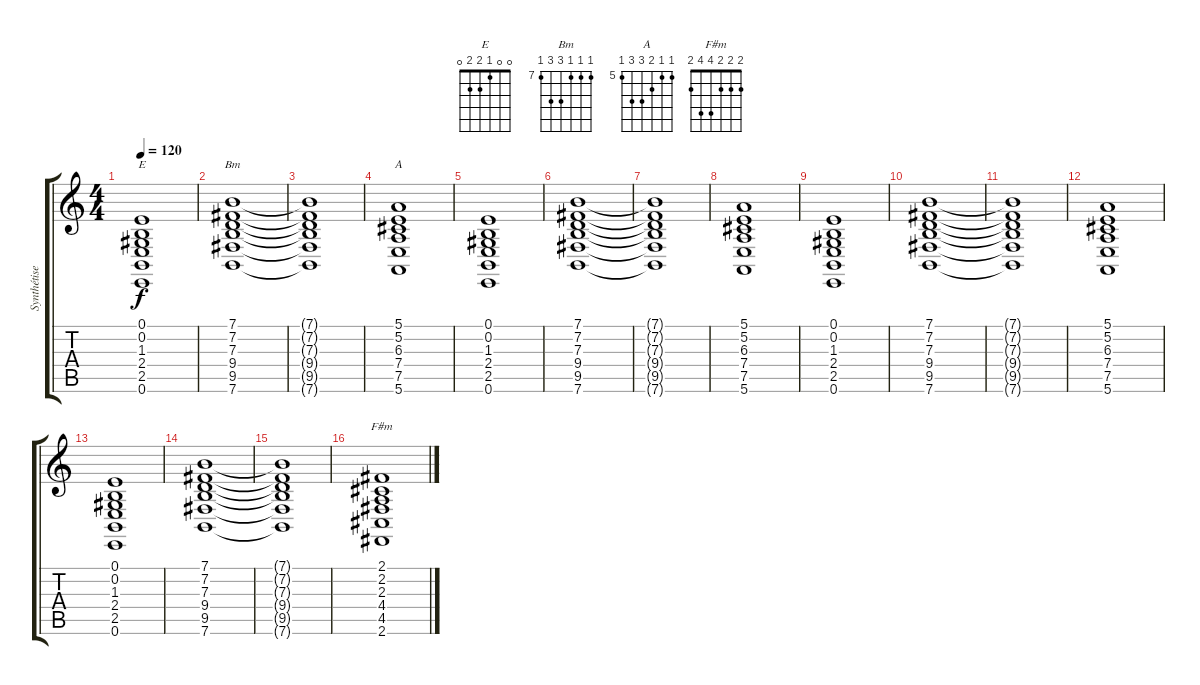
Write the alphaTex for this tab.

\track ("Synthétiseur" "Synthétise") {instrument synthstrings1}
\staff {score tabs}
\tuning (E4 B3 G3 D3 A2 E2) {hide}
\chord ("E" 0 0 1 2 2 0)
\chord ("Bm" 7 7 7 9 9 7) {firstfret 7}
\chord ("A" 5 5 6 7 7 5) {firstfret 5}
\chord ("F#m" 2 2 2 4 4 2)
\ts (4 4)
\tempo 120
\clef g2
\ks c
(0.1 0.2 1.3 2.4 2.5 0.6).1{ch "E" dy f} |
(7.1 7.2 7.3 9.4 9.5 7.6).1{ch "Bm"} |
(7.1{t} 7.2{t} 7.3{t} 9.4{t} 9.5{t} 7.6{t}).1 |
(5.1 5.2 6.3 7.4 7.5 5.6).1{ch "A"} |
(0.1 0.2 1.3 2.4 2.5 0.6).1 |
(7.1 7.2 7.3 9.4 9.5 7.6).1 |
(7.1{t} 7.2{t} 7.3{t} 9.4{t} 9.5{t} 7.6{t}).1 |
(5.1 5.2 6.3 7.4 7.5 5.6).1 |
(0.1 0.2 1.3 2.4 2.5 0.6).1 |
(7.1 7.2 7.3 9.4 9.5 7.6).1 |
(7.1{t} 7.2{t} 7.3{t} 9.4{t} 9.5{t} 7.6{t}).1 |
(5.1 5.2 6.3 7.4 7.5 5.6).1 |
(0.1 0.2 1.3 2.4 2.5 0.6).1 |
(7.1 7.2 7.3 9.4 9.5 7.6).1 |
(7.1{t} 7.2{t} 7.3{t} 9.4{t} 9.5{t} 7.6{t}).1 |
(2.1 2.2 2.3 4.4 4.5 2.6).1{ch "F#m"}
